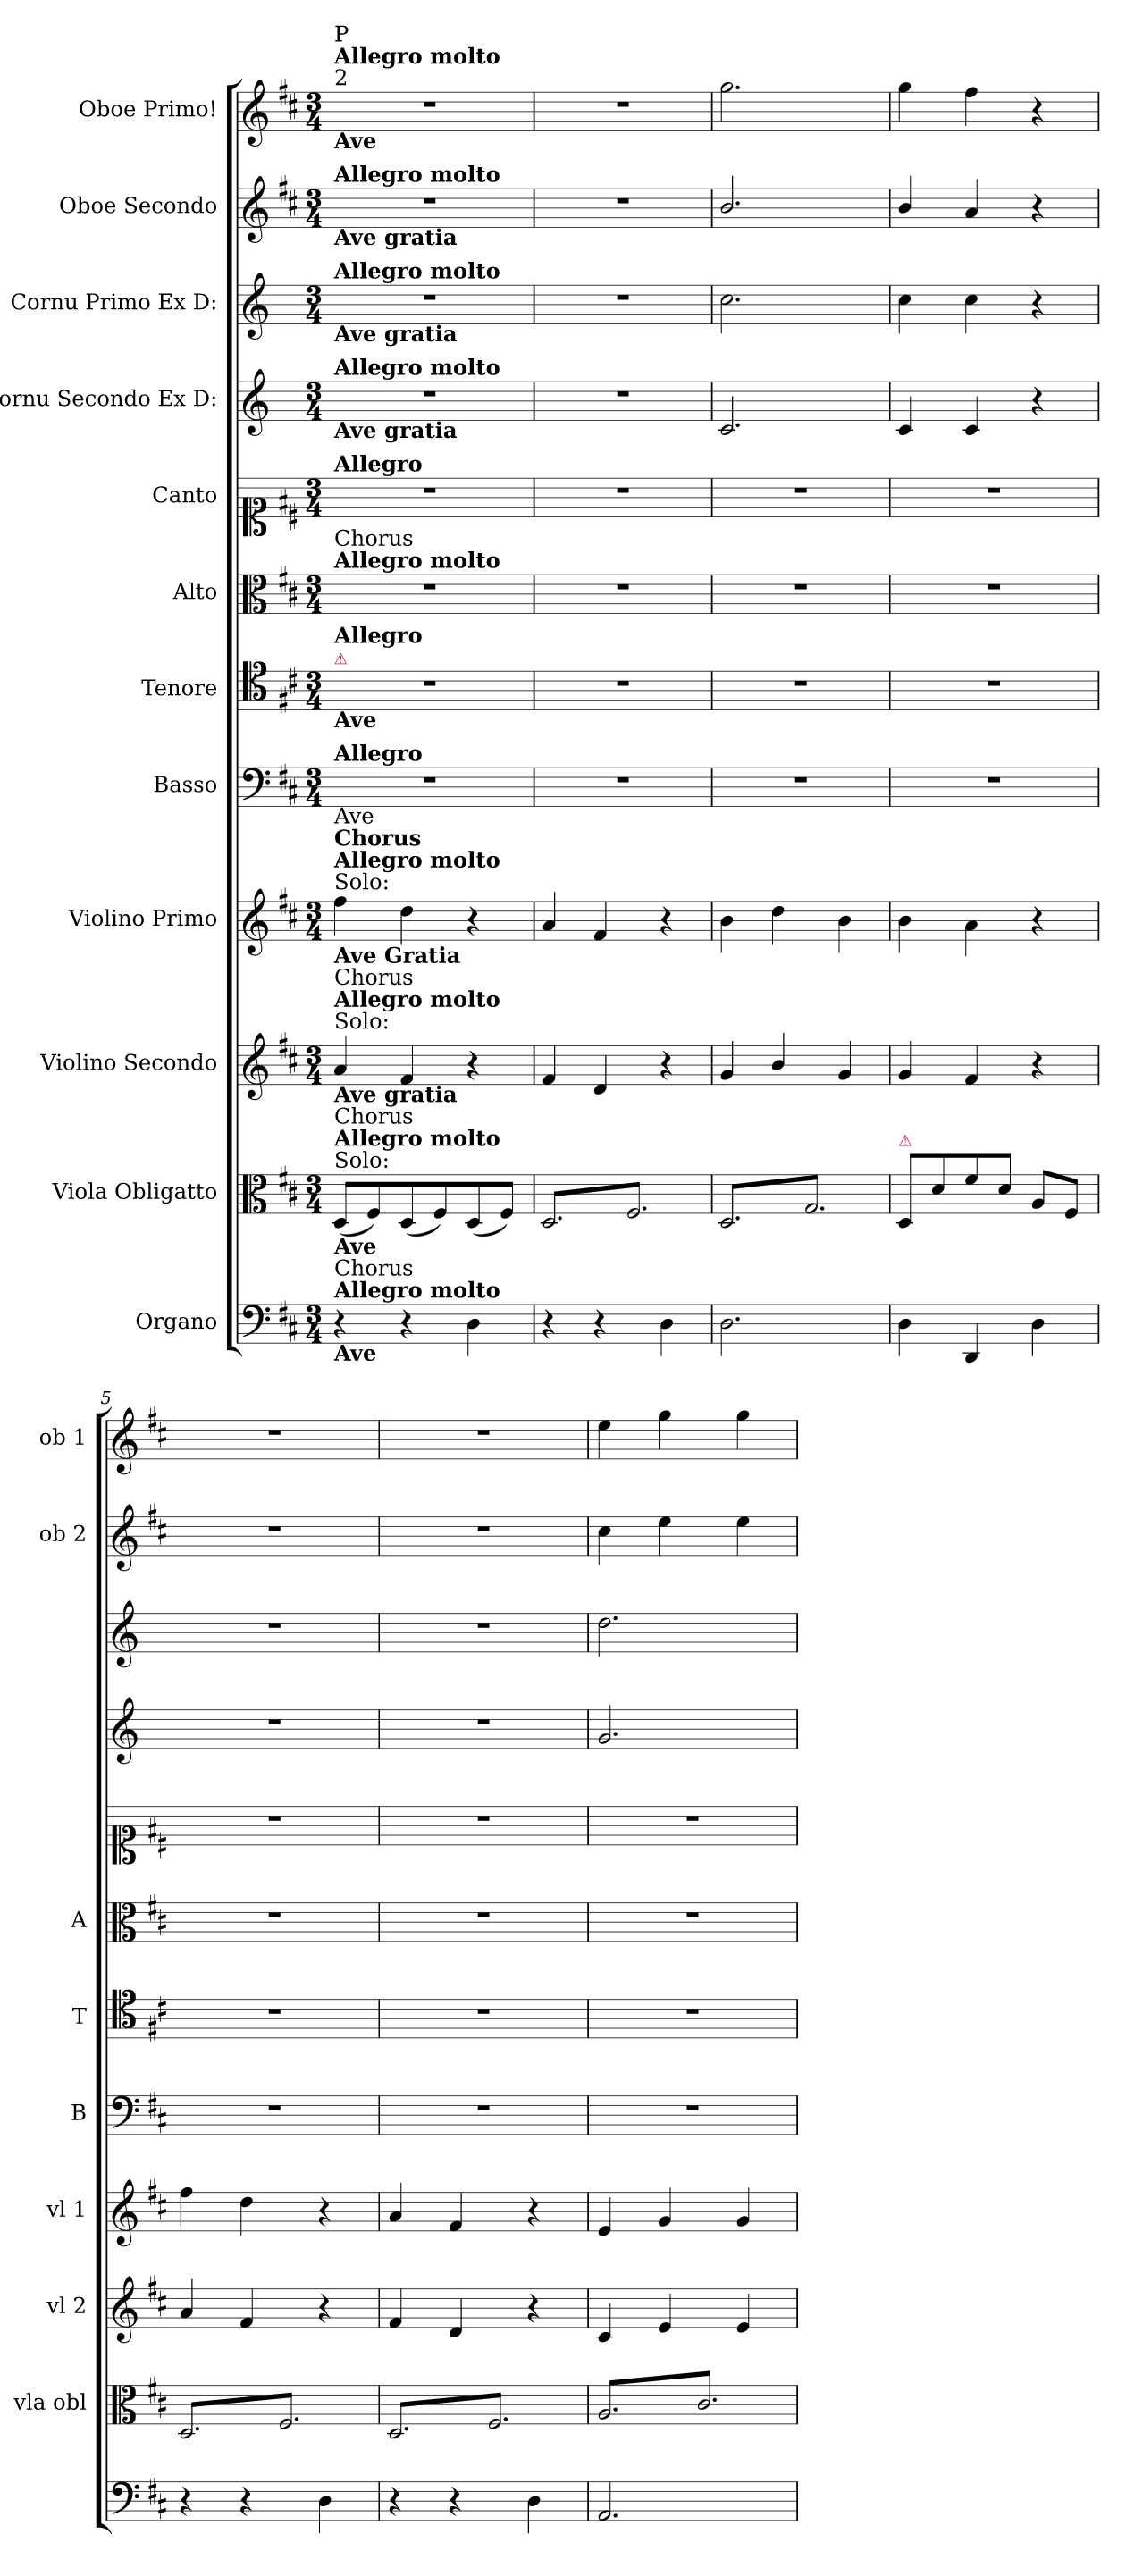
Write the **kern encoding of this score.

**kern	**dynam	**kern	**kern	**kern	**kern	**kern	**kern	**kern	**kern	**dynam	**kern	**dynam	**kern	**dynam	**kern	**dynam
*part12	*part12	*part11	*part10	*part9	*part8	*part7	*part6	*part5	*part4	*part4	*part3	*part3	*part2	*part2	*part1	*part1
*staff12	*staff12	*staff11	*staff10	*staff9	*staff8	*staff7	*staff6	*staff5	*staff4	*staff4	*staff3	*staff3	*staff2	*staff2	*staff1	*staff1
*I"Organo	*	*I"Viola Obligatto	*I"Violino Secondo	*I"Violino Primo	*I"Basso	*I"Tenore	*I"Alto	*I"Canto	*I"Cornu Secondo Ex D:	*	*I"Cornu Primo Ex D:	*	*I"Oboe Secondo	*	*I"Oboe Primo!	*
*	*	*I'vla obl	*I'vl 2	*I'vl 1	*I'B	*I'T	*I'A	*	*	*	*	*	*I'ob 2	*	*I'ob 1	*
*clefF4	*	*clefC3	*clefG2	*clefG2	*clefF4	*clefC4	*clefC3	*clefC1	*clefG2	*	*clefG2	*	*clefG2	*	*clefG2	*
*	*	*	*	*	*	*	*	*	*ITrd-1c-2	*	*ITrd-1c-2	*	*	*	*	*
*k[f#c#]	*	*k[f#c#]	*k[f#c#]	*k[f#c#]	*k[f#c#]	*k[f#c#]	*k[f#c#]	*k[f#c#]	*k[f#c#]	*	*k[f#c#]	*	*k[f#c#]	*	*k[f#c#]	*
*D:	*	*D:	*D:	*D:	*D:	*D:	*D:	*D:	*	*	*	*	*D:	*	*D:	*
*M3/4	*	*M3/4	*M3/4	*M3/4	*M3/4	*M3/4	*M3/4	*M3/4	*M3/4	*	*M3/4	*	*M3/4	*	*M3/4	*
=1	=1	=1	=1	=1	=1	=1	=1	=1	=1	=1	=1	=1	=1	=1	=1	=1
!	!	!	!	!	!	!	!	!	!	!	!	!	!	!	!LO:TX:a:t=2	!
!	!	!	!	!	!	!	!	!	!	!	!	!	!	!	!LO:TX:a:B:t=Allegro molto	!
!	!	!	!	!	!	!	!	!	!	!	!	!	!	!	!LO:TX:b:B:t=Ave	!
!	!	!	!	!	!	!	!	!	!	!	!	!	!	!	!LO:TX:a:t=P	!
!	!	!	!	!	!	!	!	!	!	!	!	!	!LO:TX:a:B:t=Allegro molto	!	!	!
!	!	!	!	!	!	!	!	!	!	!	!	!	!LO:TX:b:B:t=Ave gratia	!	!	!
!	!	!	!	!	!	!	!	!	!	!	!LO:TX:a:B:t=Allegro molto	!	!	!	!	!
!	!	!	!	!	!	!	!	!	!	!	!LO:TX:b:B:t=Ave gratia	!	!	!	!	!
!	!	!	!	!	!	!	!	!	!LO:TX:a:B:t=Allegro molto	!	!	!	!	!	!	!
!	!	!	!	!	!	!	!	!	!LO:TX:b:B:t=Ave gratia	!	!	!	!	!	!	!
!	!	!	!	!	!	!	!	!LO:TX:a:B:t=Allegro	!	!	!	!	!	!	!	!
!	!	!	!	!	!	!	!LO:TX:a:B:t=Allegro molto	!	!	!	!	!	!	!	!	!
!	!	!	!	!	!	!	!LO:TX:a:t=Chorus	!	!	!	!	!	!	!	!	!
!	!	!	!	!	!	!LO:TX:b:B:t=Ave	!	!	!	!	!	!	!	!	!	!
!	!	!	!	!	!	!LO:TX:a:color=crimson:t=⚠	!	!	!	!	!	!	!	!	!	!
!	!	!	!	!	!	!LO:TX:a:B:t=Allegro	!	!	!	!	!	!	!	!	!	!
!	!	!	!	!	!LO:TX:b:t=Ave	!	!	!	!	!	!	!	!	!	!	!
!	!	!	!	!	!LO:TX:a:B:t=Allegro	!	!	!	!	!	!	!	!	!	!	!
!	!	!	!	!LO:TX:b:B:t=Ave Gratia	!	!	!	!	!	!	!	!	!	!	!	!
!	!	!	!	!LO:TX:a:t=Solo&colon;	!	!	!	!	!	!	!	!	!	!	!	!
!	!	!	!	!LO:TX:a:B:t=Allegro molto	!	!	!	!	!	!	!	!	!	!	!	!
!	!	!	!	!LO:TX:a:B:t=Chorus	!	!	!	!	!	!	!	!	!	!	!	!
!	!	!	!LO:TX:a:t=Solo&colon;	!	!	!	!	!	!	!	!	!	!	!	!	!
!	!	!	!LO:TX:a:B:t=Allegro molto	!	!	!	!	!	!	!	!	!	!	!	!	!
!	!	!	!LO:TX:a:t=Chorus	!	!	!	!	!	!	!	!	!	!	!	!	!
!	!	!	!LO:TX:b:B:t=Ave gratia	!	!	!	!	!	!	!	!	!	!	!	!	!
!	!	!LO:TX:a:t=Solo&colon;	!	!	!	!	!	!	!	!	!	!	!	!	!	!
!	!	!LO:TX:a:B:t=Allegro molto	!	!	!	!	!	!	!	!	!	!	!	!	!	!
!	!	!LO:TX:a:t=Chorus	!	!	!	!	!	!	!	!	!	!	!	!	!	!
!	!	!LO:TX:b:B:t=Ave	!	!	!	!	!	!	!	!	!	!	!	!	!	!
!LO:TX:a:B:t=Allegro molto	!	!	!	!	!	!	!	!	!	!	!	!	!	!	!	!
!LO:TX:a:t=Chorus	!	!	!	!	!	!	!	!	!	!	!	!	!	!	!	!
!LO:TX:b:B:t=Ave	!	!	!	!	!	!	!	!	!	!	!	!	!	!	!	!
!	!LO:DY:a	!	!	!	!	!	!	!	!	!	!	!	!	!	!	!
4r	pio&colon;	(8D/L	4a/	4ff#\	2.r	2.r	2.r	2.r	2.r	.	2.r	.	2.r	.	2.r	.
.	.	8F#/)	.	.	.	.	.	.	.	.	.	.	.	.	.	.
4r	.	(8D/	4f#/	4dd\	.	.	.	.	.	.	.	.	.	.	.	.
.	.	8F#/)	.	.	.	.	.	.	.	.	.	.	.	.	.	.
4D\	.	(8D/	4r	4r	.	.	.	.	.	.	.	.	.	.	.	.
.	.	8F#/J)	.	.	.	.	.	.	.	.	.	.	.	.	.	.
=2	=2	=2	=2	=2	=2	=2	=2	=2	=2	=2	=2	=2	=2	=2	=2	=2
*	*	*tremolo	*	*	*	*	*	*	*	*	*	*	*	*	*	*
4r	.	8D/L	4f#/	4a/	2.r	2.r	2.r	2.r	2.r	.	2.r	.	2.r	.	2.r	.
.	.	8F#/	.	.	.	.	.	.	.	.	.	.	.	.	.	.
4r	.	8D/	4d/	4f#/	.	.	.	.	.	.	.	.	.	.	.	.
.	.	8F#/	.	.	.	.	.	.	.	.	.	.	.	.	.	.
4D\	.	8D/	4r	4r	.	.	.	.	.	.	.	.	.	.	.	.
.	.	8F#/J	.	.	.	.	.	.	.	.	.	.	.	.	.	.
=3	=3	=3	=3	=3	=3	=3	=3	=3	=3	=3	=3	=3	=3	=3	=3	=3
!	!	!	!	!	!	!	!	!	!	!LO:DY:a	!	!LO:DY:a	!	!LO:DY:a	!	!LO:DY:b
2.D\	.	8D/L	4g/	4b\	2.r	2.r	2.r	2.r	2.d/	p&colon;	2.dd\	p&colon;	2.b/	p&colon;	2.gg\	p&colon;
.	.	8G/	.	.	.	.	.	.	.	.	.	.	.	.	.	.
.	.	8D/	4b/	4dd\	.	.	.	.	.	.	.	.	.	.	.	.
.	.	8G/	.	.	.	.	.	.	.	.	.	.	.	.	.	.
.	.	8D/	4g/	4b\	.	.	.	.	.	.	.	.	.	.	.	.
.	.	8G/J	.	.	.	.	.	.	.	.	.	.	.	.	.	.
*	*	*Xtremolo	*	*	*	*	*	*	*	*	*	*	*	*	*	*
=4	=4	=4	=4	=4	=4	=4	=4	=4	=4	=4	=4	=4	=4	=4	=4	=4
!	!	!LO:TX:a:color=crimson:t=⚠	!	!	!	!	!	!	!	!	!	!	!	!	!	!
4D\	.	8D/L	4g/	4b\	2.r	2.r	2.r	2.r	4d/	.	4dd\	.	4b/	.	4gg\	.
.	.	8d/	.	.	.	.	.	.	.	.	.	.	.	.	.	.
4DD/	.	8f#/	4f#/	4a\	.	.	.	.	4d/	.	4dd\	.	4a/	.	4ff#\	.
.	.	8d/J	.	.	.	.	.	.	.	.	.	.	.	.	.	.
4D\	.	8A/L	4r	4r	.	.	.	.	4r	.	4r	.	4r	.	4r	.
.	.	8F#/J	.	.	.	.	.	.	.	.	.	.	.	.	.	.
=5	=5	=5	=5	=5	=5	=5	=5	=5	=5	=5	=5	=5	=5	=5	=5	=5
*	*	*tremolo	*	*	*	*	*	*	*	*	*	*	*	*	*	*
4r	.	8D/L	4a/	4ff#\	2.r	2.r	2.r	2.r	2.r	.	2.r	.	2.r	.	2.r	.
.	.	8F#/	.	.	.	.	.	.	.	.	.	.	.	.	.	.
4r	.	8D/	4f#/	4dd\	.	.	.	.	.	.	.	.	.	.	.	.
.	.	8F#/	.	.	.	.	.	.	.	.	.	.	.	.	.	.
4D\	.	8D/	4r	4r	.	.	.	.	.	.	.	.	.	.	.	.
.	.	8F#/J	.	.	.	.	.	.	.	.	.	.	.	.	.	.
=6	=6	=6	=6	=6	=6	=6	=6	=6	=6	=6	=6	=6	=6	=6	=6	=6
4r	.	8D/L	4f#/	4a/	2.r	2.r	2.r	2.r	2.r	.	2.r	.	2.r	.	2.r	.
.	.	8F#/	.	.	.	.	.	.	.	.	.	.	.	.	.	.
4r	.	8D/	4d/	4f#/	.	.	.	.	.	.	.	.	.	.	.	.
.	.	8F#/	.	.	.	.	.	.	.	.	.	.	.	.	.	.
4D\	.	8D/	4r	4r	.	.	.	.	.	.	.	.	.	.	.	.
.	.	8F#/J	.	.	.	.	.	.	.	.	.	.	.	.	.	.
=7	=7	=7	=7	=7	=7	=7	=7	=7	=7	=7	=7	=7	=7	=7	=7	=7
2.AA/	.	8A/L	4c#/	4e/	2.r	2.r	2.r	2.r	2.a/	.	2.ee\	.	4cc#\	.	4ee\	.
.	.	8c#/	.	.	.	.	.	.	.	.	.	.	.	.	.	.
.	.	8A/	4e/	4g/	.	.	.	.	.	.	.	.	4ee\	.	4gg\	.
.	.	8c#/	.	.	.	.	.	.	.	.	.	.	.	.	.	.
.	.	8A/	4e/	4g/	.	.	.	.	.	.	.	.	4ee\	.	4gg\	.
.	.	8c#/J	.	.	.	.	.	.	.	.	.	.	.	.	.	.
*	*	*Xtremolo	*	*	*	*	*	*	*	*	*	*	*	*	*	*
.	.	.	.	.	.	.	.	.	.	.	.	.	.	.	.	.
.	.	.	.	.	.	.	.	.	.	.	.	.	.	.	.	.
.	.	.	.	.	.	.	.	.	.	.	.	.	.	.	.	.
=	=	=	=	=	=	=	=	=	=	=	=	=	=	=	=	=
*-	*-	*-	*-	*-	*-	*-	*-	*-	*-	*-	*-	*-	*-	*-	*-	*-
